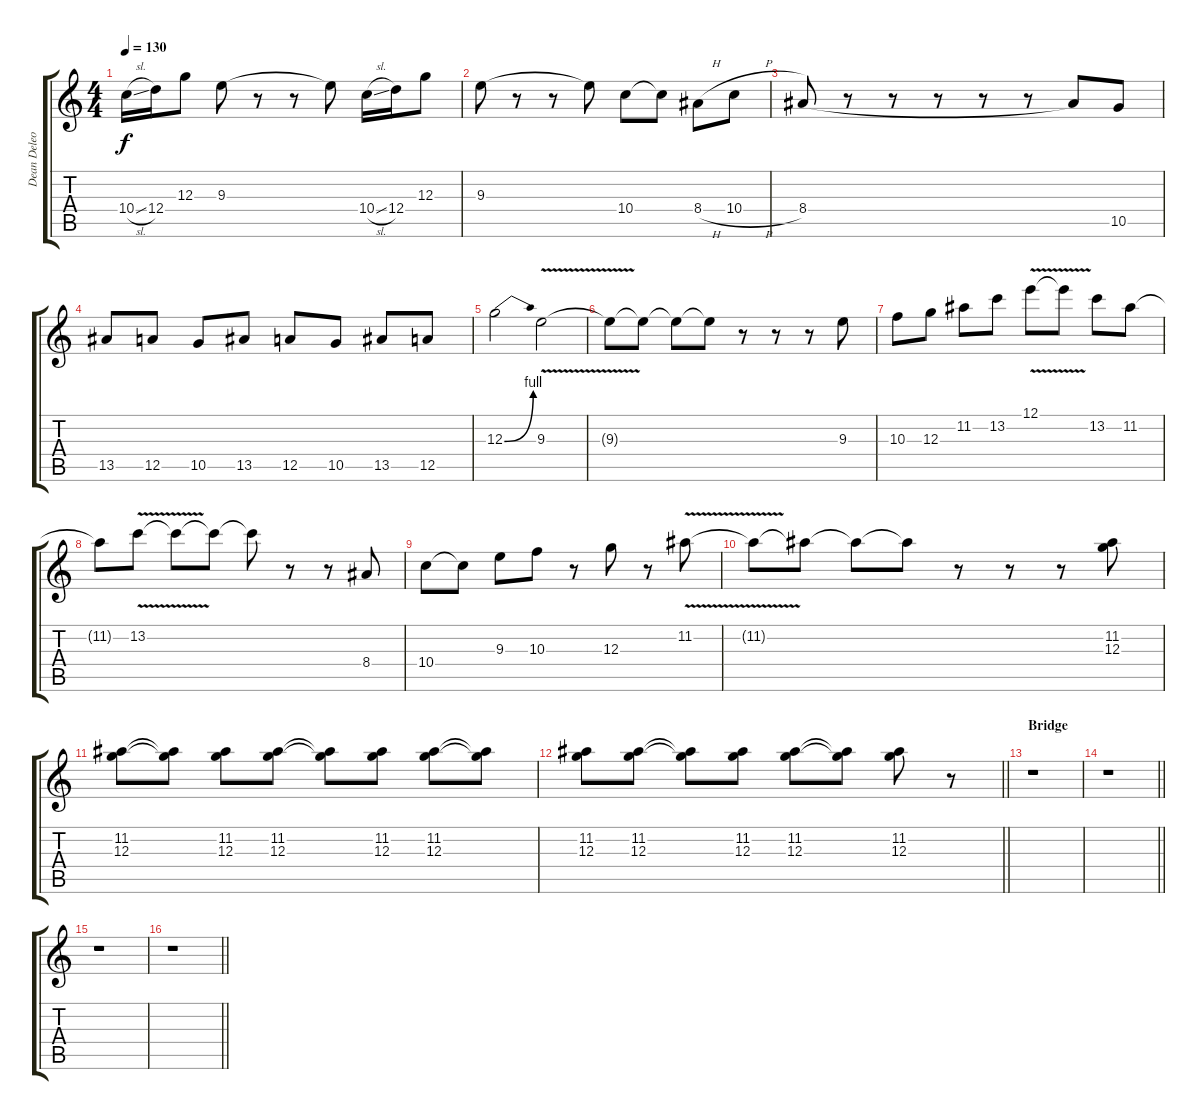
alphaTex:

\track ("Dean Deleo (Solo Guitar)" "Dean Deleo") {instrument electricguitarclean}
\staff {score tabs}
\tuning (E4 B3 G3 D3 A2 E2) {hide}
\ts (4 4)
\tempo 130
\clef g2
\ks c
10.4{sl}.16{dy f} 12.4.16 12.3.8 9.3.8 r.8 r.8 9.3{t}.8 10.4{sl}.16 12.4.16 12.3.8 |
9.3.8 r.8 r.8 9.3{t}.8 10.4.8 10.4{t}.8 8.4{h}.8 10.4{h}.8 |
8.4.8 r.8 r.8 r.8 r.8 r.8 8.4{t}.8 10.5.8 |
13.5.8 12.5.8 10.5.8 13.5.8 12.5.8 10.5.8 13.5.8 12.5.8 |
12.3{be (bend 0 0 60 4)}.2 9.3{v}.2 |
9.3{t}.8 9.3{t}.8 9.3{t}.8 9.3{t}.8 r.8 r.8 r.8 9.3.8 |
10.3.8 12.3.8 11.2.8 13.2.8 12.1{v}.8 12.1{t}.8 13.2.8 11.2.8 |
11.2{t}.8 13.2{v}.8 13.2{t}.8 13.2{t}.8 13.2{t}.8 r.8 r.8 8.4.8 |
10.4.8 10.4{t}.8 9.3.8 10.3.8 r.8 12.3.8 r.8 11.2{v}.8 |
11.2{t}.8 11.2{t}.8 11.2{t}.8 11.2{t}.8 r.8 r.8 r.8 (11.2 12.3).8 |
(11.2 12.3).8 (11.2{t} 12.3{t}).8 (11.2 12.3).8 (11.2 12.3).8 (11.2{t} 12.3{t}).8 (11.2 12.3).8 (11.2 12.3).8 (11.2{t} 12.3{t}).8 |
\barLineRight lightlight
(11.2 12.3).8 (11.2 12.3).8 (11.2{t} 12.3{t}).8 (11.2 12.3).8 (11.2 12.3).8 (11.2{t} 12.3{t}).8 (11.2 12.3).8 r.8 |
\section ("" "Bridge")
r.1 |
\barLineRight lightlight
r.1 |
r.1 |
\barLineRight lightlight
r.1
